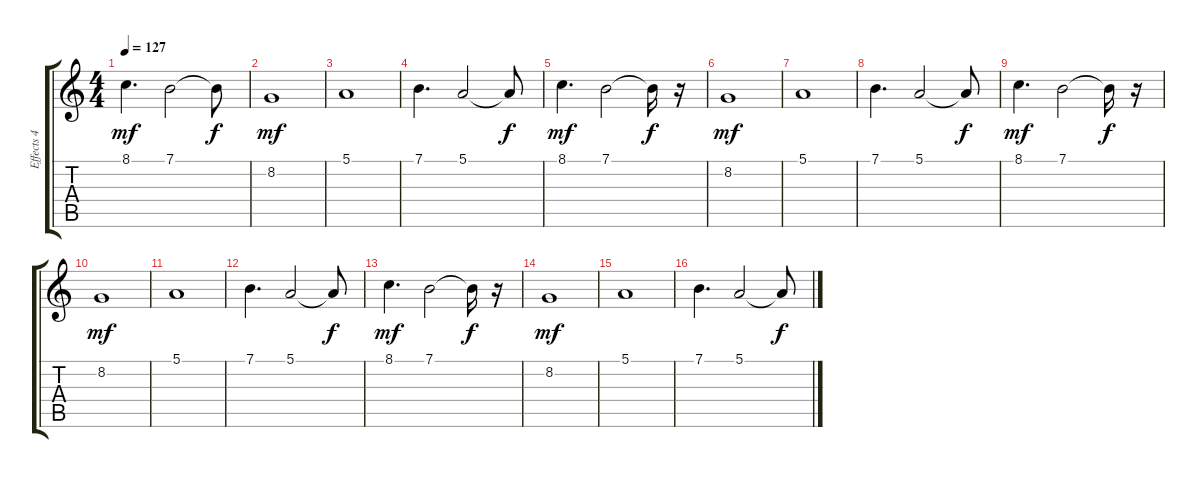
\track ("Effects 4" "Effects 4") {instrument pad5bowed}
\staff {score tabs}
\tuning (E4 B3 G3 D3 A2 E2) {hide}
\ts (4 4)
\tempo 127
\clef g2
\ks c
8.1.4{d dy mf} 7.1.2 7.1{t}.8{dy f} |
8.2.1{dy mf} |
5.1.1 |
7.1.4{d} 5.1.2 5.1{t}.8{dy f} |
8.1.4{d dy mf} 7.1.2 7.1{t}.16{dy f} r.16 |
8.2.1{dy mf} |
5.1.1 |
7.1.4{d} 5.1.2 5.1{t}.8{dy f} |
8.1.4{d dy mf} 7.1.2 7.1{t}.16{dy f} r.16 |
8.2.1{dy mf} |
5.1.1 |
7.1.4{d} 5.1.2 5.1{t}.8{dy f} |
8.1.4{d dy mf} 7.1.2 7.1{t}.16{dy f} r.16 |
8.2.1{dy mf} |
5.1.1 |
7.1.4{d} 5.1.2 5.1{t}.8{dy f}
